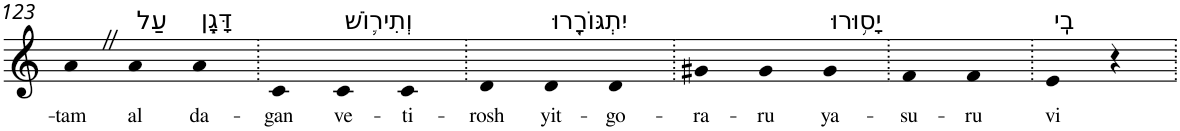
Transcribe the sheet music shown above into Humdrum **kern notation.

**kern	**text
*part1	*part1
*staff1	*staff1
*I"Piano	*
*I'Pno	*
!!LO:PB:g=z
*clefG2	*
*k[]	*
=123	=123
!	!LO:LY:b
4aZ	-tam
!LO:TX:a:t=עַל	!
!	!LO:LY:b
4a	al
!LO:TX:a:t=דָּגָ֧ן	!
!	!LO:LY:b
4a	da-
=124.	=124.
!	!LO:LY:b
4c	-gan
!LO:TX:a:t=וְתִיר֛וֹשׁ	!
!	!LO:LY:b
4c	ve-
!	!LO:LY:b
4c	-ti-
=125.	=125.
!	!LO:LY:b
4d	-rosh
!LO:TX:a:t=יִתְגּוֹרָ֖רוּ	!
!	!LO:LY:b
4d	yit-
!	!LO:LY:b
4d	-go-
=126.	=126.
!	!LO:LY:b
4g#X	-ra-
!	!LO:LY:b
4g#	-ru
!LO:TX:a:t=יָס֥וּרוּ	!
!	!LO:LY:b
4g#	ya-
=127.	=127.
!	!LO:LY:b
4f	-su-
!	!LO:LY:b
4f	-ru
=128.	=128.
!LO:TX:a:t=בִֽי	!
!	!LO:LY:b
4e	vi
4r	.
=.	=.
*-	*-
